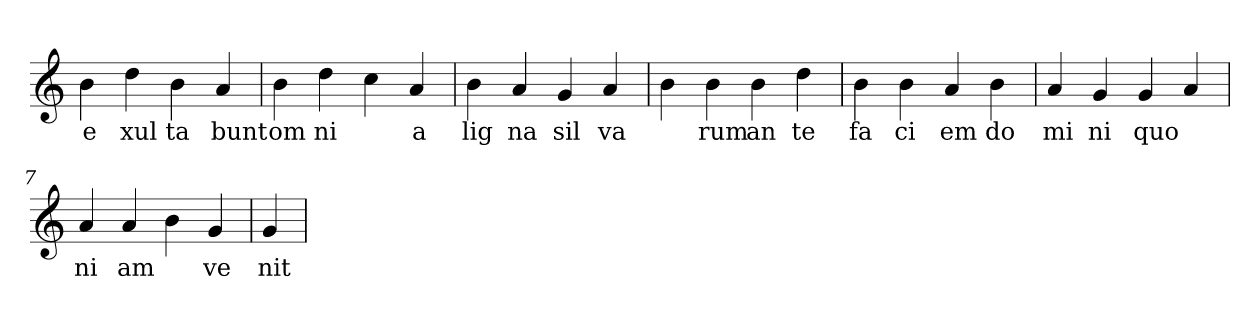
**kern	**text
*part1	*part1
*staff1	*staff1
*clefG2	*
=1	=1
4b	e
4dd	xul
4b	ta
4a	bunt
=2	=2
4b	om
4dd	ni
4cc	.
4a	a
=3	=3
4b	lig
4a	na
4g	sil
4a	va
=4	=4
4b	.
4b	rum
4b	an
4dd	te
=5	=5
4b	fa
4b	ci
4a	em
4b	do
=6	=6
4a	mi
4g	ni
4g	quo
4a	.
=7	=7
4a	ni
4a	am
4b	.
4g	ve
=8	=8
4g	nit
=	=
*-	*-
